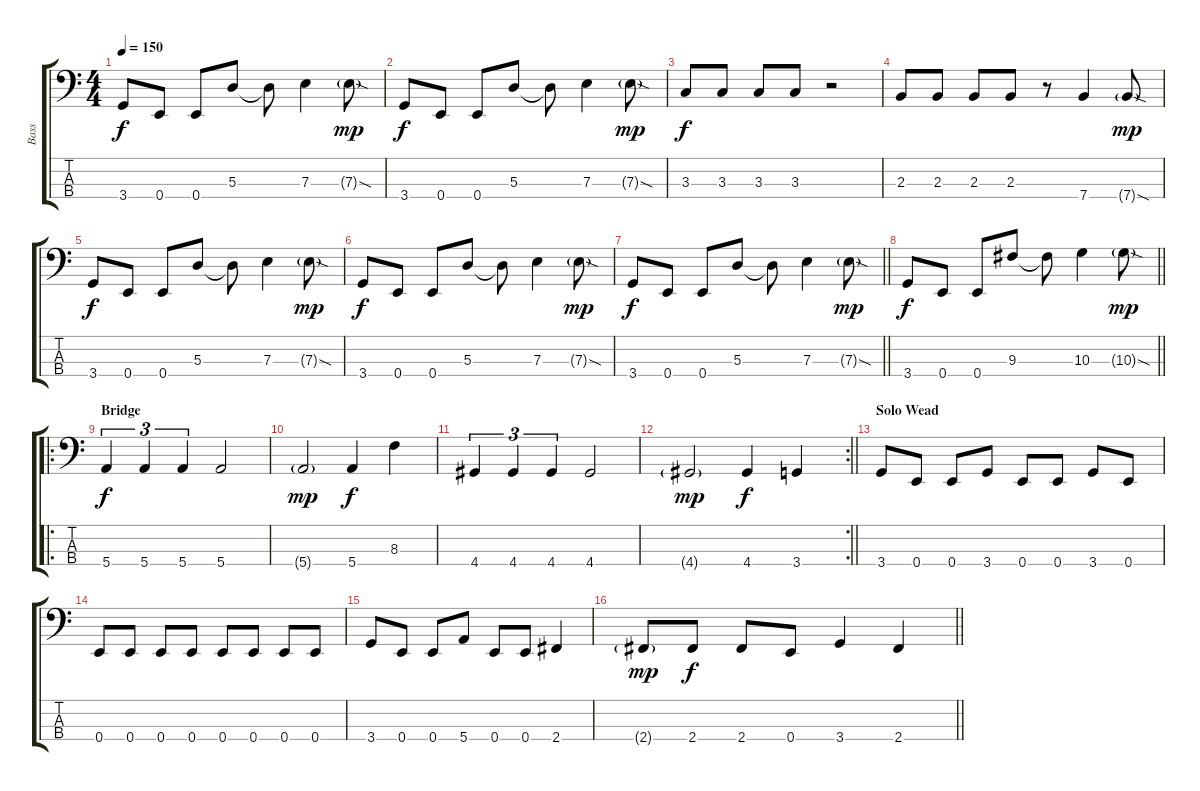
\track ("Bass" "Bass") {instrument electricbasspick}
\staff {score tabs}
\tuning (G2 D2 A1 E1) {hide}
\ts (4 4)
\tempo 150
\clef f4
\ks c
3.4.8{dy f} 0.4.8 0.4.8 5.3.8 5.3{t}.8 7.3.4 7.3{sod g}.8{dy mp} |
3.4.8{dy f} 0.4.8 0.4.8 5.3.8 5.3{t}.8 7.3.4 7.3{sod g}.8{dy mp} |
3.3.8{dy f} 3.3.8 3.3.8 3.3.8 r.2 |
2.3.8 2.3.8 2.3.8 2.3.8 r.8 7.4.4 7.4{sod g}.8{dy mp} |
3.4.8{dy f} 0.4.8 0.4.8 5.3.8 5.3{t}.8 7.3.4 7.3{sod g}.8{dy mp} |
3.4.8{dy f} 0.4.8 0.4.8 5.3.8 5.3{t}.8 7.3.4 7.3{sod g}.8{dy mp} |
\barLineRight lightlight
3.4.8{dy f} 0.4.8 0.4.8 5.3.8 5.3{t}.8 7.3.4 7.3{sod g}.8{dy mp} |
\barLineRight lightlight
3.4.8{dy f} 0.4.8 0.4.8 9.3.8 9.3{t}.8 10.3.4 10.3{sod g}.8{dy mp} |
\ro
\section ("" "Bridge")
5.4.4{tu (3 2) dy f} 5.4.4{tu (3 2)} 5.4.4{tu (3 2)} 5.4.2 |
5.4{g}.2{dy mp} 5.4.4{dy f} 8.3.4 |
4.4.4{tu (3 2)} 4.4.4{tu (3 2)} 4.4.4{tu (3 2)} 4.4.2 |
\rc 2
\barLineRight lightlight
4.4{g}.2{dy mp} 4.4.4{dy f} 3.4.4 |
\section ("" "Solo Wead")
3.4.8 0.4.8 0.4.8 3.4.8 0.4.8 0.4.8 3.4.8 0.4.8 |
0.4.8 0.4.8 0.4.8 0.4.8 0.4.8 0.4.8 0.4.8 0.4.8 |
3.4.8 0.4.8 0.4.8 5.4.8 0.4.8 0.4.8 2.4.4 |
\barLineRight lightlight
2.4{g}.8{dy mp} 2.4.8{dy f} 2.4.8 0.4.8 3.4.4 2.4.4
